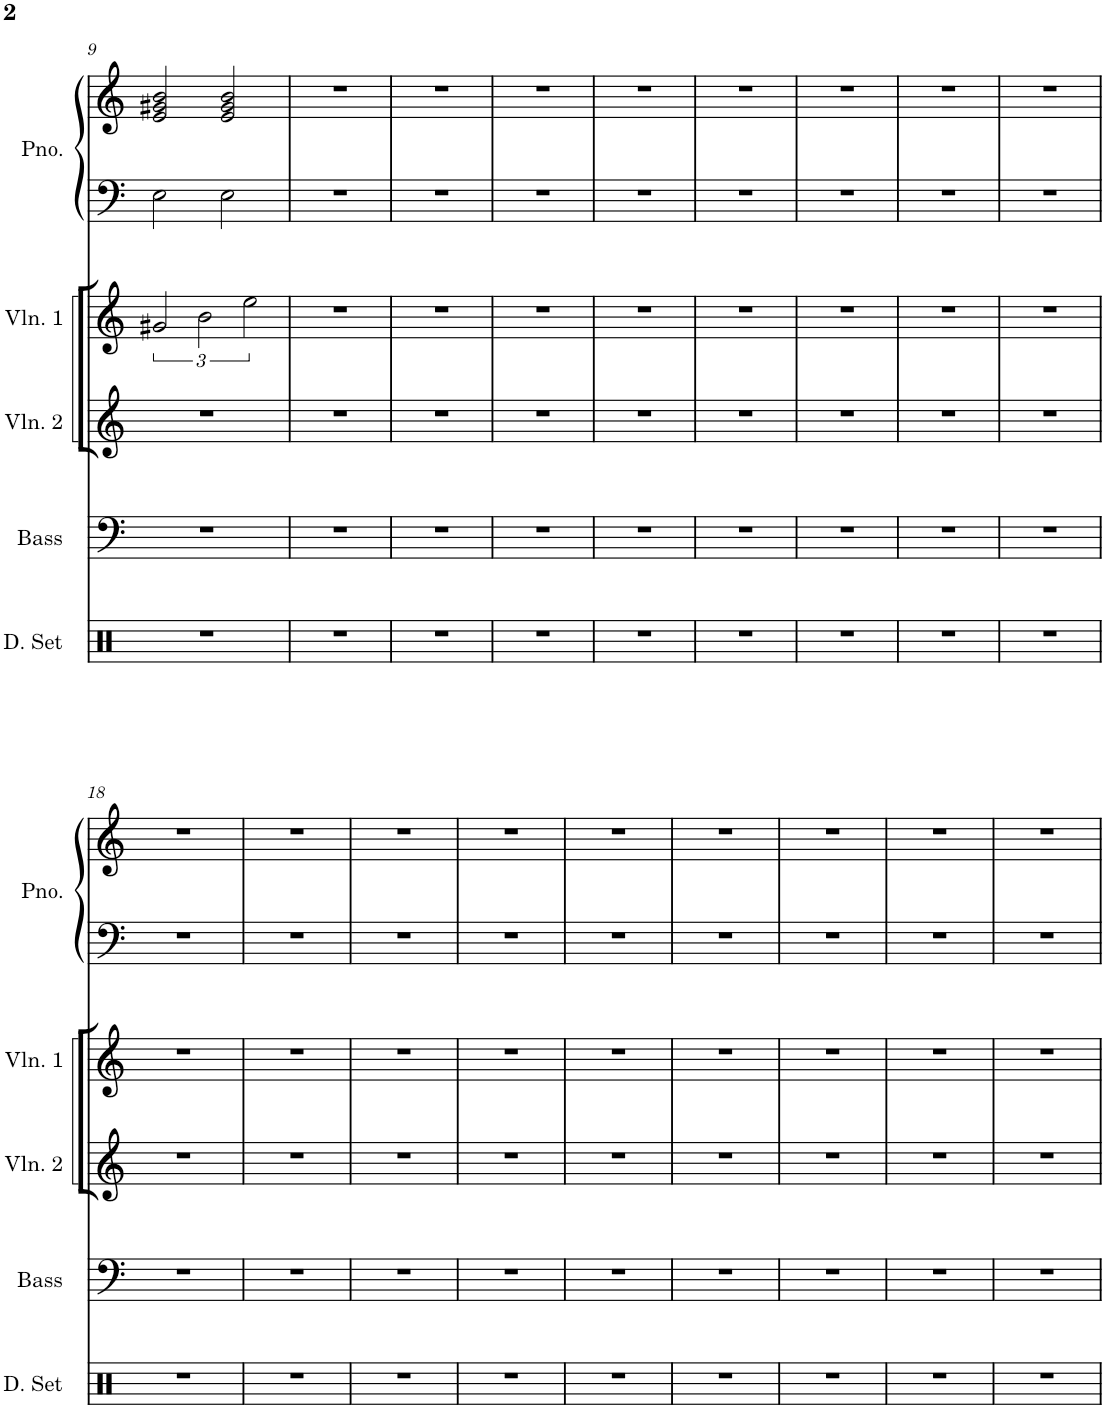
**kern	**kern	**kern	**kern	**kern	**kern
*part5	*part4	*part3	*part2	*part1	*part1
*staff6	*staff5	*staff4	*staff3	*staff2	*staff1
*I"Drumset	*I"Acoustic Bass	*I"Violin 2	*I"Violin 1	*I"Piano	*
*I'D. Set	*I'Bass	*I'Vln. 2	*I'Vln. 1	*I'Pno.	*
!!LO:PB:g=z
*clefX	*clefF4	*clefG2	*clefG2	*clefF4	*clefG2
*	*Trd7c12	*	*	*	*
*k[]	*k[]	*k[]	*k[]	*k[]	*k[]
*M4/4	*M4/4	*M4/4	*M4/4	*M4/4	*M4/4
=9	=9	=9	=9	=9	=9
1r	1r	1r	3g#X/	2E\	2e/ 2g#X/ 2b/
.	.	.	3b\	.	.
.	.	.	.	2E\	2e/ 2g#/ 2b/
.	.	.	3ee\	.	.
=10	=10	=10	=10	=10	=10
1r	1r	1r	1r	1r	1r
=11	=11	=11	=11	=11	=11
1r	1r	1r	1r	1r	1r
=12	=12	=12	=12	=12	=12
1r	1r	1r	1r	1r	1r
=13	=13	=13	=13	=13	=13
1r	1r	1r	1r	1r	1r
=14	=14	=14	=14	=14	=14
1r	1r	1r	1r	1r	1r
=15	=15	=15	=15	=15	=15
1r	1r	1r	1r	1r	1r
=16	=16	=16	=16	=16	=16
1r	1r	1r	1r	1r	1r
=17	=17	=17	=17	=17	=17
1r	1r	1r	1r	1r	1r
!!LO:LB:g=z
=18	=18	=18	=18	=18	=18
1r	1r	1r	1r	1r	1r
=19	=19	=19	=19	=19	=19
1r	1r	1r	1r	1r	1r
=20	=20	=20	=20	=20	=20
1r	1r	1r	1r	1r	1r
=21	=21	=21	=21	=21	=21
1r	1r	1r	1r	1r	1r
=22	=22	=22	=22	=22	=22
1r	1r	1r	1r	1r	1r
=23	=23	=23	=23	=23	=23
1r	1r	1r	1r	1r	1r
=24	=24	=24	=24	=24	=24
1r	1r	1r	1r	1r	1r
=25	=25	=25	=25	=25	=25
1r	1r	1r	1r	1r	1r
=26	=26	=26	=26	=26	=26
1r	1r	1r	1r	1r	1r
=	=	=	=	=	=
*-	*-	*-	*-	*-	*-
